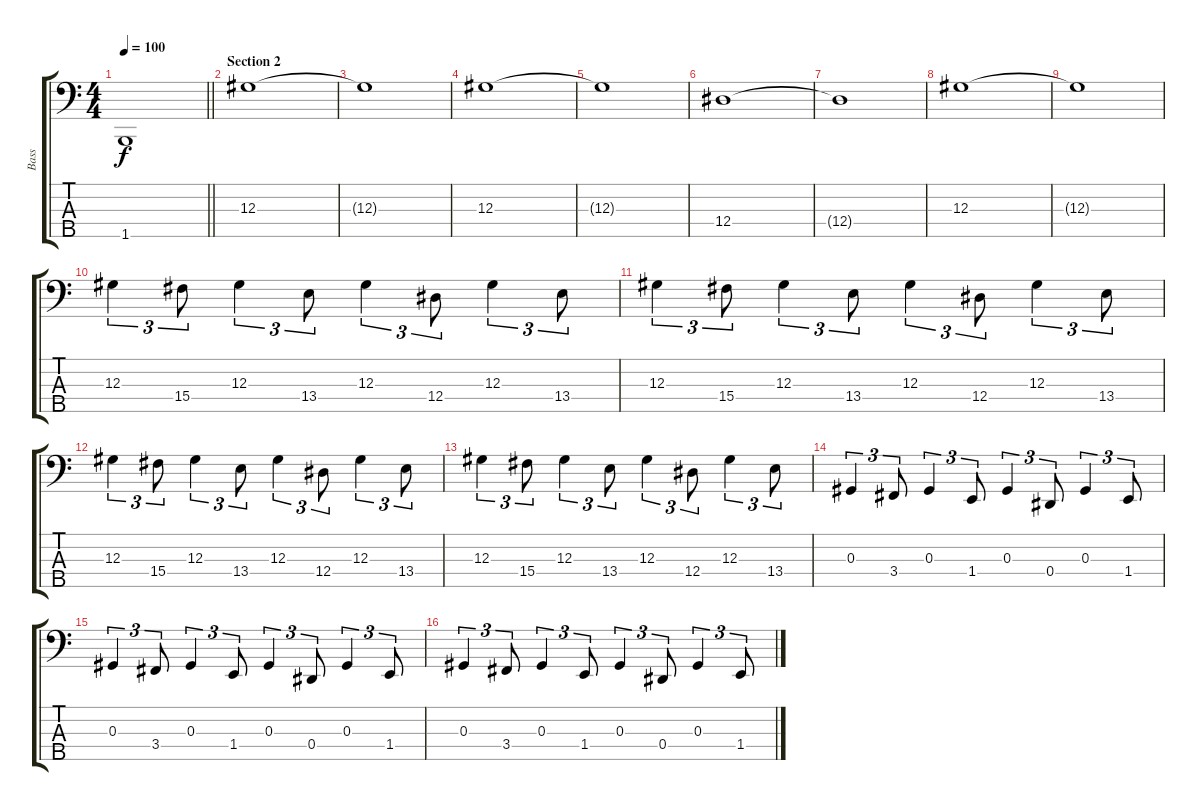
\track ("Bass" "Bass") {instrument electricbassfinger}
\staff {score tabs}
\tuning (Gb2 Db2 Ab1 Eb1 Bb0) {hide}
\ts (4 4)
\tempo 100
\clef f4
\barLineRight lightlight
\ks c
1.5{t}.1{dy f} |
\section ("" "Section 2")
12.3.1 |
12.3{t}.1 |
12.3.1 |
12.3{t}.1 |
12.4.1 |
12.4{t}.1 |
12.3.1 |
12.3{t}.1 |
12.3.4{tu (3 2)} 15.4.8{tu (3 2)} 12.3.4{tu (3 2)} 13.4.8{tu (3 2)} 12.3.4{tu (3 2)} 12.4.8{tu (3 2)} 12.3.4{tu (3 2)} 13.4.8{tu (3 2)} |
12.3.4{tu (3 2)} 15.4.8{tu (3 2)} 12.3.4{tu (3 2)} 13.4.8{tu (3 2)} 12.3.4{tu (3 2)} 12.4.8{tu (3 2)} 12.3.4{tu (3 2)} 13.4.8{tu (3 2)} |
12.3.4{tu (3 2)} 15.4.8{tu (3 2)} 12.3.4{tu (3 2)} 13.4.8{tu (3 2)} 12.3.4{tu (3 2)} 12.4.8{tu (3 2)} 12.3.4{tu (3 2)} 13.4.8{tu (3 2)} |
12.3.4{tu (3 2)} 15.4.8{tu (3 2)} 12.3.4{tu (3 2)} 13.4.8{tu (3 2)} 12.3.4{tu (3 2)} 12.4.8{tu (3 2)} 12.3.4{tu (3 2)} 13.4.8{tu (3 2)} |
0.3.4{tu (3 2)} 3.4.8{tu (3 2)} 0.3.4{tu (3 2)} 1.4.8{tu (3 2)} 0.3.4{tu (3 2)} 0.4.8{tu (3 2)} 0.3.4{tu (3 2)} 1.4.8{tu (3 2)} |
0.3.4{tu (3 2)} 3.4.8{tu (3 2)} 0.3.4{tu (3 2)} 1.4.8{tu (3 2)} 0.3.4{tu (3 2)} 0.4.8{tu (3 2)} 0.3.4{tu (3 2)} 1.4.8{tu (3 2)} |
0.3.4{tu (3 2)} 3.4.8{tu (3 2)} 0.3.4{tu (3 2)} 1.4.8{tu (3 2)} 0.3.4{tu (3 2)} 0.4.8{tu (3 2)} 0.3.4{tu (3 2)} 1.4.8{tu (3 2)}
